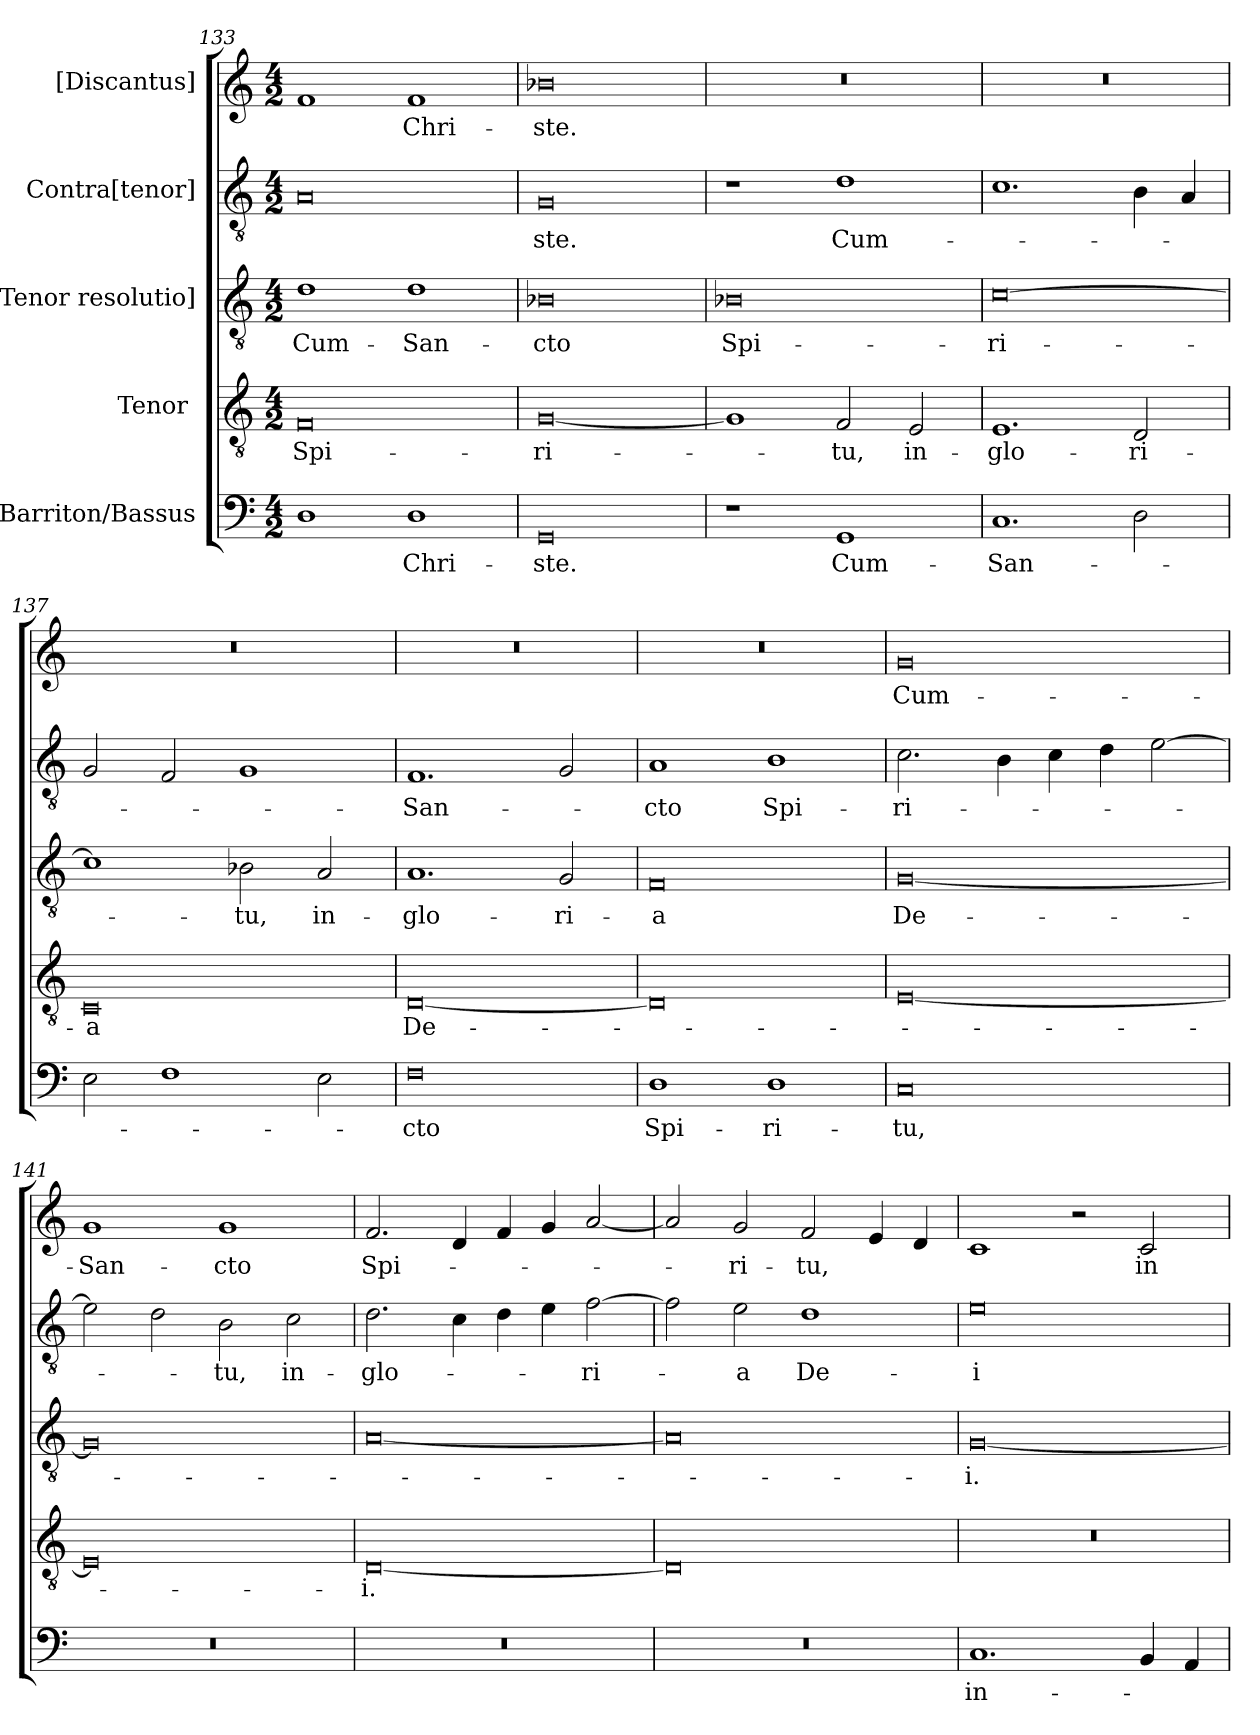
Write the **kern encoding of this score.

**kern	**text	**kern	**text	**kern	**text	**kern	**text	**kern	**text
*part5	*part5	*part4	*part4	*part3	*part3	*part2	*part2	*part1	*part1
*staff5	*staff5	*staff4	*staff4	*staff3	*staff3	*staff2	*staff2	*staff1	*staff1
*I"Barriton/Bassus	*	*I"Tenor [2]	*	*I"[Tenor resolutio]	*	*I"Contra[tenor]	*	*I"[Discantus]	*
*clefF4	*	*clefGv2	*	*clefGv2	*	*clefGv2	*	*clefG2	*
*k[]	*	*k[]	*	*k[]	*	*k[]	*	*k[]	*
*M4/2	*	*M4/2	*	*M4/2	*	*M4/2	*	*M4/2	*
=133	=133	=133	=133	=133	=133	=133	=133	=133	=133
1D\	.	0F/	Spi-	1d\	Cum-	0A/	.	1f/	.
1D\	Chri-	.	.	1d\	San-	.	.	1f/	Chri-
=134	=134	=134	=134	=134	=134	=134	=134	=134	=134
0GG/	-ste.	[0G/	-ri-	0B-X\	-cto	0G/	-ste.	0b-X\	-ste.
=135	=135	=135	=135	=135	=135	=135	=135	=135	=135
1r	.	1G/]	.	0B-X\	Spi-	1r	.	0r	.
1GG/	Cum-	2F/	-tu,	.	.	1d\	Cum-	.	.
.	.	2E/	in-	.	.	.	.	.	.
=136	=136	=136	=136	=136	=136	=136	=136	=136	=136
1.C/	San-	1.E/	glo-	[0c\	-ri-	1.c\	.	0r	.
2D\	.	2D/	-ri-	.	.	4B\	.	.	.
.	.	.	.	.	.	4A/	.	.	.
=137	=137	=137	=137	=137	=137	=137	=137	=137	=137
2E\	.	0C/	-a	1c\]	.	2G/	.	0r	.
1F\	.	.	.	.	.	2F/	.	.	.
.	.	.	.	2B-X\	-tu,	1G/	.	.	.
2E\	.	.	.	2A/	in-	.	.	.	.
=138	=138	=138	=138	=138	=138	=138	=138	=138	=138
0F\	-cto	[0D/	De-	1.A/	glo-	1.F/	San-	0r	.
.	.	.	.	2G/	-ri-	2G/	.	.	.
=139	=139	=139	=139	=139	=139	=139	=139	=139	=139
1D\	Spi-	0D/]	.	0F/	-a	1A/	-cto	0r	.
1D\	-ri-	.	.	.	.	1B\	Spi-	.	.
=140	=140	=140	=140	=140	=140	=140	=140	=140	=140
0C/	-tu,	[0E/	.	[0G/	De-	2.c\	-ri-	0g/	Cum-
.	.	.	.	.	.	4B\	.	.	.
.	.	.	.	.	.	4c\	.	.	.
.	.	.	.	.	.	4d\	.	.	.
.	.	.	.	.	.	[2e\	.	.	.
=141	=141	=141	=141	=141	=141	=141	=141	=141	=141
0r	.	0E/]	.	0G/]	.	2e\]	.	1g/	San-
.	.	.	.	.	.	2d\	.	.	.
.	.	.	.	.	.	2B\	-tu,	1g/	-cto
.	.	.	.	.	.	2c\	in-	.	.
=142	=142	=142	=142	=142	=142	=142	=142	=142	=142
0r	.	[0D/	-i.	[0A/	.	2.d\	glo-	2.f/	Spi-
.	.	.	.	.	.	4c\	.	4d/	.
.	.	.	.	.	.	4d\	.	4f/	.
.	.	.	.	.	.	4e\	.	4g/	.
.	.	.	.	.	.	[2f\	-ri-	[2a/	.
=143	=143	=143	=143	=143	=143	=143	=143	=143	=143
0r	.	0D/]	.	0A/]	.	2f\]	.	2a/]	.
.	.	.	.	.	.	2e\	-a	2g/	-ri-
.	.	.	.	.	.	1d\	De-	2f/	-tu,
.	.	.	.	.	.	.	.	4e/	.
.	.	.	.	.	.	.	.	4d/	.
=144	=144	=144	=144	=144	=144	=144	=144	=144	=144
1.C/	in-	0r	.	[0G/	-i.	0e\	-i	1c/	.
.	.	.	.	.	.	.	.	2r	.
4BB/	.	.	.	.	.	.	.	2c/	in-
4AA/	.	.	.	.	.	.	.	.	.
=	=	=	=	=	=	=	=	=	=
*-	*-	*-	*-	*-	*-	*-	*-	*-	*-
